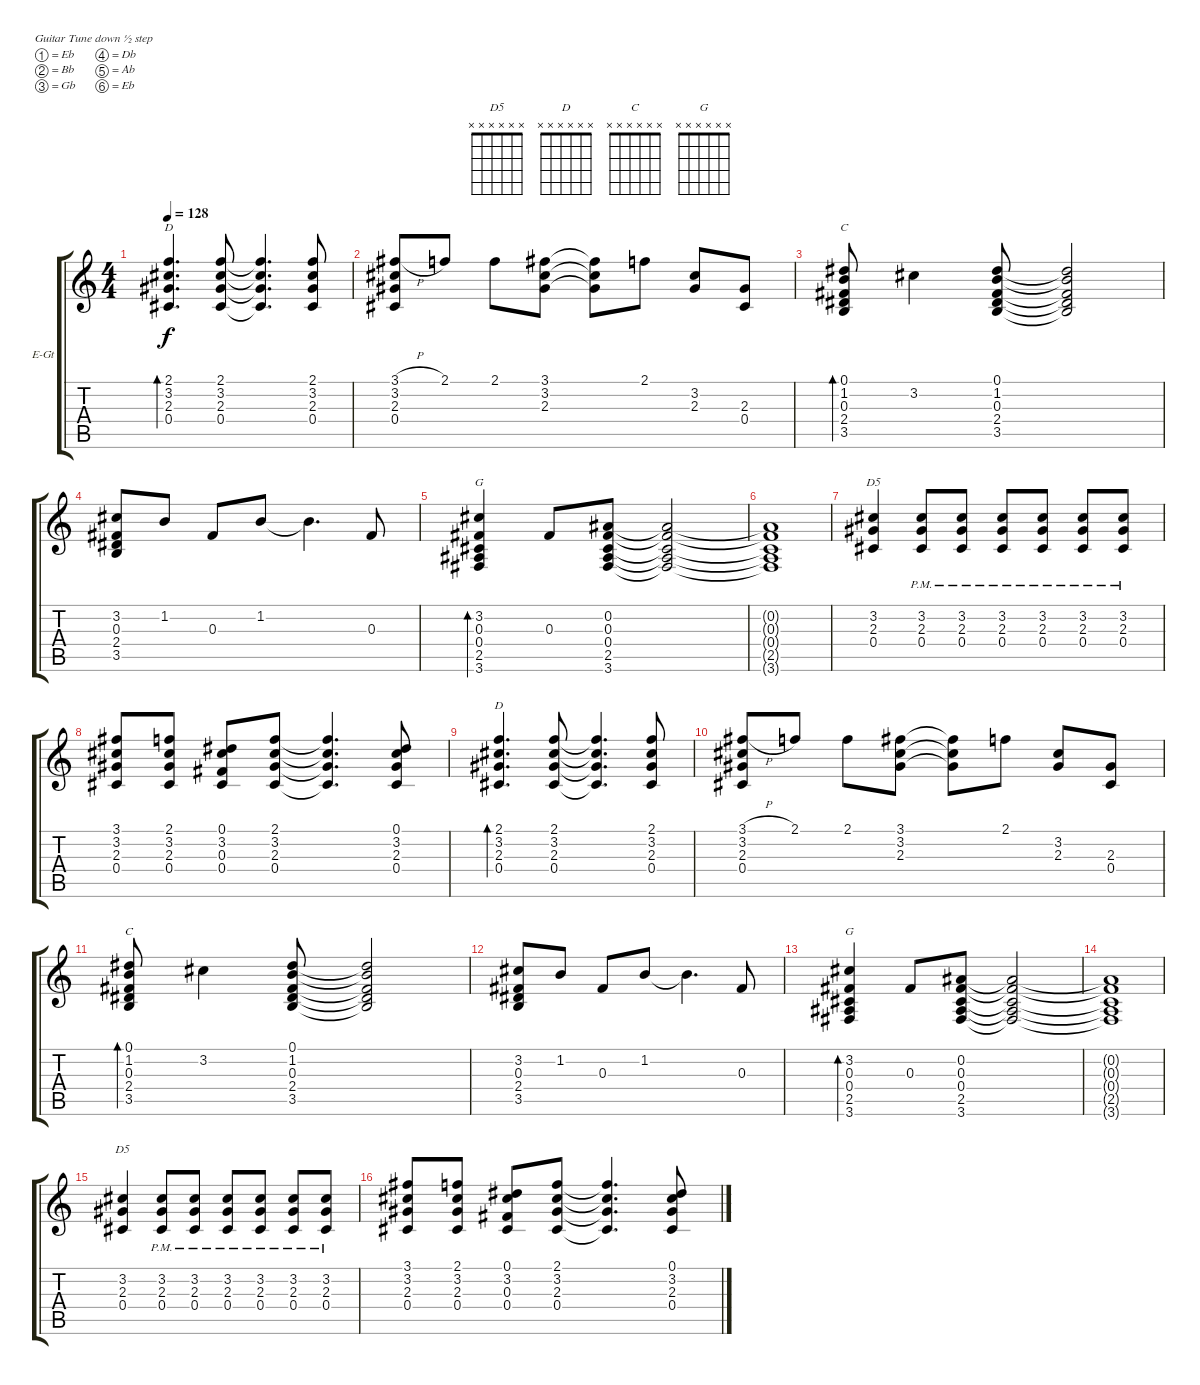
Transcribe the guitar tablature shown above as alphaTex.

\bracketExtendMode groupsimilarinstruments
\firstSystemTrackNameOrientation horizontal
\otherSystemsTrackNameOrientation horizontal
\track ("Guitar 2 (Izzy)" "E-Gt") {instrument distortionguitar}
\staff {score tabs}
\tuning (Eb4 Bb3 Gb3 Db3 Ab2 Eb2)
\chord ("D5" x x x x x x)
\chord ("D" x x x x x x)
\chord ("C" x x x x x x)
\chord ("G" x x x x x x)
\ts (4 4)
\tempo 128
\clef g2
\ks c
(2.1 3.2 2.3 0.4).4{d bd 60 ch "D" dy f} (2.1 3.2 2.3 0.4).8 (2.1{t} 3.2{t} 2.3{t} 0.4{t}).4{d} (2.1 3.2 2.3 0.4).8 |
(3.1{h} 3.2 2.3 0.4).8 2.1.8 2.1.8 (3.1 3.2 2.3).8 (3.1{t} 3.2{t} 2.3{t}).8 2.1.8 (3.2 2.3).8 (2.3 0.4).8 |
(0.1 1.2 0.3 2.4 3.5).8{bd 60 ch "C"} 3.2.4 (0.1 1.2 0.3 2.4 3.5).8 (0.1{t} 1.2{t} 0.3{t} 2.4{t} 3.5{t}).2 |
(3.2 0.3 2.4 3.5).8 1.2.8 0.3.8 1.2.8 1.2{t}.4{d} 0.3.8 |
(3.2 0.3 0.4 2.5 3.6).4{bd 60 ch "G"} 0.3.8 (0.2 0.3 0.4 2.5 3.6).8 (0.2{t} 0.3{t} 0.4{t} 2.5{t} 3.6{t}).2 |
(0.2{t} 0.3{t} 0.4{t} 2.5{t} 3.6{t}).1 |
(3.2 2.3 0.4).4{ch "D5"} (3.2{pm} 2.3{pm} 0.4{pm}).8 (3.2{pm} 2.3{pm} 0.4{pm}).8 (3.2{pm} 2.3{pm} 0.4{pm}).8 (3.2{pm} 2.3{pm} 0.4{pm}).8 (3.2{pm} 2.3{pm} 0.4{pm}).8 (3.2{pm} 2.3{pm} 0.4{pm}).8 |
(3.1 3.2 2.3 0.4).8 (2.1 3.2 2.3 0.4).8 (0.1 3.2 0.3 0.4).8 (2.1 3.2 2.3 0.4).8 (2.1{t} 3.2{t} 2.3{t} 0.4{t}).4{d} (0.1 3.2 2.3 0.4).8 |
(2.1 3.2 2.3 0.4).4{d bd 60 ch "D"} (2.1 3.2 2.3 0.4).8 (2.1{t} 3.2{t} 2.3{t} 0.4{t}).4{d} (2.1 3.2 2.3 0.4).8 |
(3.1{h} 3.2 2.3 0.4).8 2.1.8 2.1.8 (3.1 3.2 2.3).8 (3.1{t} 3.2{t} 2.3{t}).8 2.1.8 (3.2 2.3).8 (2.3 0.4).8 |
(0.1 1.2 0.3 2.4 3.5).8{bd 60 ch "C"} 3.2.4 (0.1 1.2 0.3 2.4 3.5).8 (0.1{t} 1.2{t} 0.3{t} 2.4{t} 3.5{t}).2 |
(3.2 0.3 2.4 3.5).8 1.2.8 0.3.8 1.2.8 1.2{t}.4{d} 0.3.8 |
(3.2 0.3 0.4 2.5 3.6).4{bd 60 ch "G"} 0.3.8 (0.2 0.3 0.4 2.5 3.6).8 (0.2{t} 0.3{t} 0.4{t} 2.5{t} 3.6{t}).2 |
(0.2{t} 0.3{t} 0.4{t} 2.5{t} 3.6{t}).1 |
(3.2 2.3 0.4).4{ch "D5"} (3.2{pm} 2.3{pm} 0.4{pm}).8 (3.2{pm} 2.3{pm} 0.4{pm}).8 (3.2{pm} 2.3{pm} 0.4{pm}).8 (3.2{pm} 2.3{pm} 0.4{pm}).8 (3.2{pm} 2.3{pm} 0.4{pm}).8 (3.2{pm} 2.3{pm} 0.4{pm}).8 |
(3.1 3.2 2.3 0.4).8 (2.1 3.2 2.3 0.4).8 (0.1 3.2 0.3 0.4).8 (2.1 3.2 2.3 0.4).8 (2.1{t} 3.2{t} 2.3{t} 0.4{t}).4{d} (0.1 3.2 2.3 0.4).8
